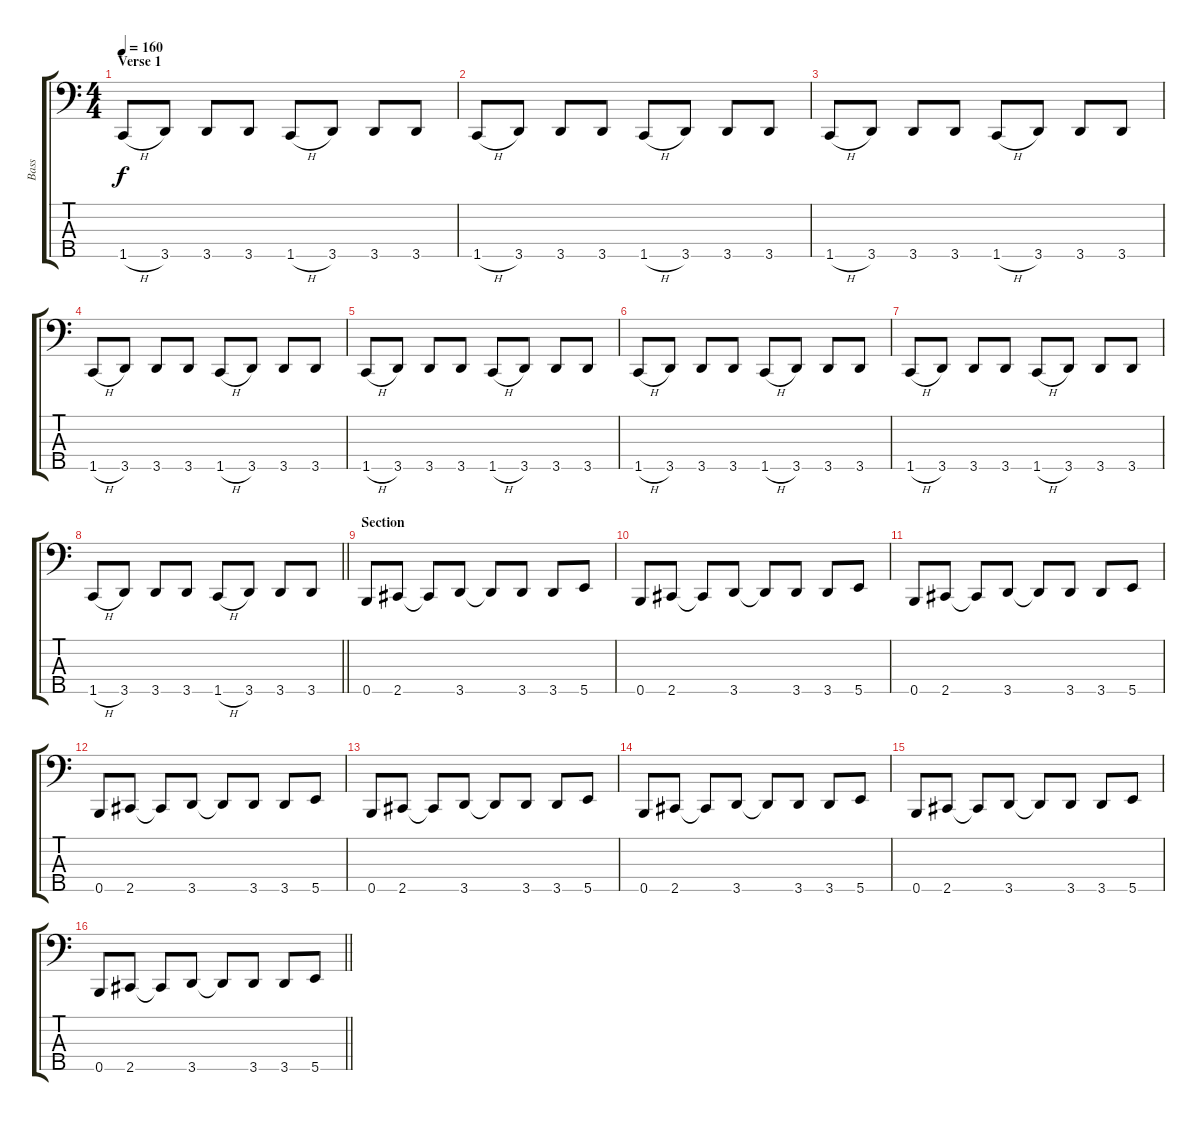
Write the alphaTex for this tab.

\track ("Bass" "Bass") {instrument electricbassfinger}
\staff {score tabs}
\tuning (G2 D2 A1 E1 B0) {hide}
\ts (4 4)
\section ("" "Verse 1")
\tempo 160
\clef f4
\ks c
1.5{h}.8{dy f} 3.5.8 3.5.8 3.5.8 1.5{h}.8 3.5.8 3.5.8 3.5.8 |
1.5{h}.8 3.5.8 3.5.8 3.5.8 1.5{h}.8 3.5.8 3.5.8 3.5.8 |
1.5{h}.8 3.5.8 3.5.8 3.5.8 1.5{h}.8 3.5.8 3.5.8 3.5.8 |
1.5{h}.8 3.5.8 3.5.8 3.5.8 1.5{h}.8 3.5.8 3.5.8 3.5.8 |
1.5{h}.8 3.5.8 3.5.8 3.5.8 1.5{h}.8 3.5.8 3.5.8 3.5.8 |
1.5{h}.8 3.5.8 3.5.8 3.5.8 1.5{h}.8 3.5.8 3.5.8 3.5.8 |
1.5{h}.8 3.5.8 3.5.8 3.5.8 1.5{h}.8 3.5.8 3.5.8 3.5.8 |
\barLineRight lightlight
1.5{h}.8 3.5.8 3.5.8 3.5.8 1.5{h}.8 3.5.8 3.5.8 3.5.8 |
\section ("" "Section")
0.5.8 2.5.8 2.5{t}.8 3.5.8 3.5{t}.8 3.5.8 3.5.8 5.5.8 |
0.5.8 2.5.8 2.5{t}.8 3.5.8 3.5{t}.8 3.5.8 3.5.8 5.5.8 |
0.5.8 2.5.8 2.5{t}.8 3.5.8 3.5{t}.8 3.5.8 3.5.8 5.5.8 |
0.5.8 2.5.8 2.5{t}.8 3.5.8 3.5{t}.8 3.5.8 3.5.8 5.5.8 |
0.5.8 2.5.8 2.5{t}.8 3.5.8 3.5{t}.8 3.5.8 3.5.8 5.5.8 |
0.5.8 2.5.8 2.5{t}.8 3.5.8 3.5{t}.8 3.5.8 3.5.8 5.5.8 |
0.5.8 2.5.8 2.5{t}.8 3.5.8 3.5{t}.8 3.5.8 3.5.8 5.5.8 |
\barLineRight lightlight
0.5.8 2.5.8 2.5{t}.8 3.5.8 3.5{t}.8 3.5.8 3.5.8 5.5.8
